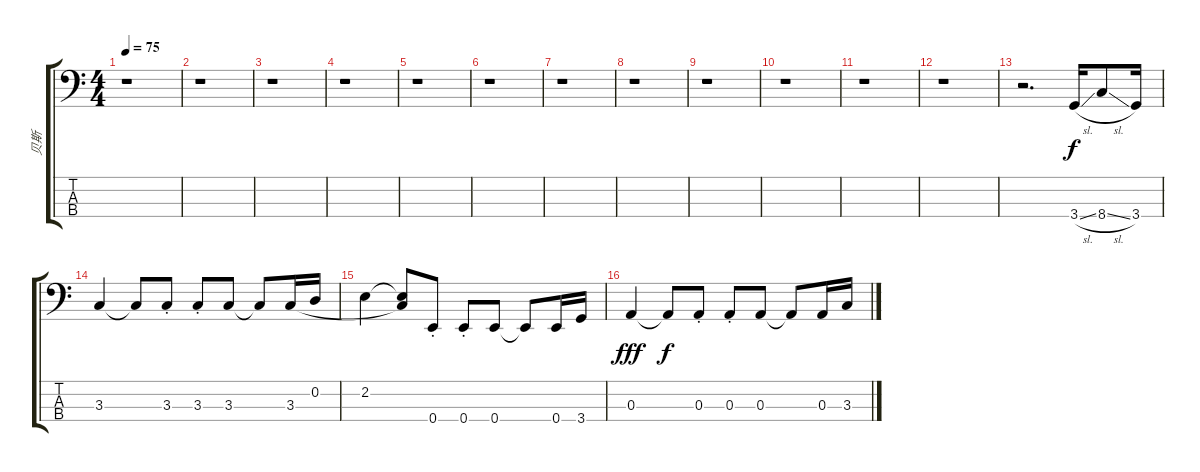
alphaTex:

\track ("贝斯" "贝斯") {instrument electricbassfinger}
\staff {score tabs}
\tuning (G2 D2 A1 E1) {hide}
\ts (4 4)
\tempo 75
\clef f4
\ks c
r.1{dy f} |
r.1 |
r.1 |
r.1 |
r.1 |
r.1 |
r.1 |
r.1 |
r.1 |
r.1 |
r.1 |
r.1 |
r.2{d} 3.4{sl}.16 8.4{sl}.8 3.4.16 |
3.3.4 3.3{t}.8 3.3{st}.8 3.3{st}.8 3.3.8 3.3{t}.8 3.3.16 0.2.16 |
2.2.4 (2.2{t} 3.3{t}).8 0.4{st}.8 0.4{st}.8 0.4.8 0.4{t}.8 0.4.16 3.4.16 |
0.3.4{dy fff} 0.3{t}.8{dy f} 0.3{st}.8 0.3{st}.8 0.3.8 0.3{t}.8 0.3.16 3.3.16
